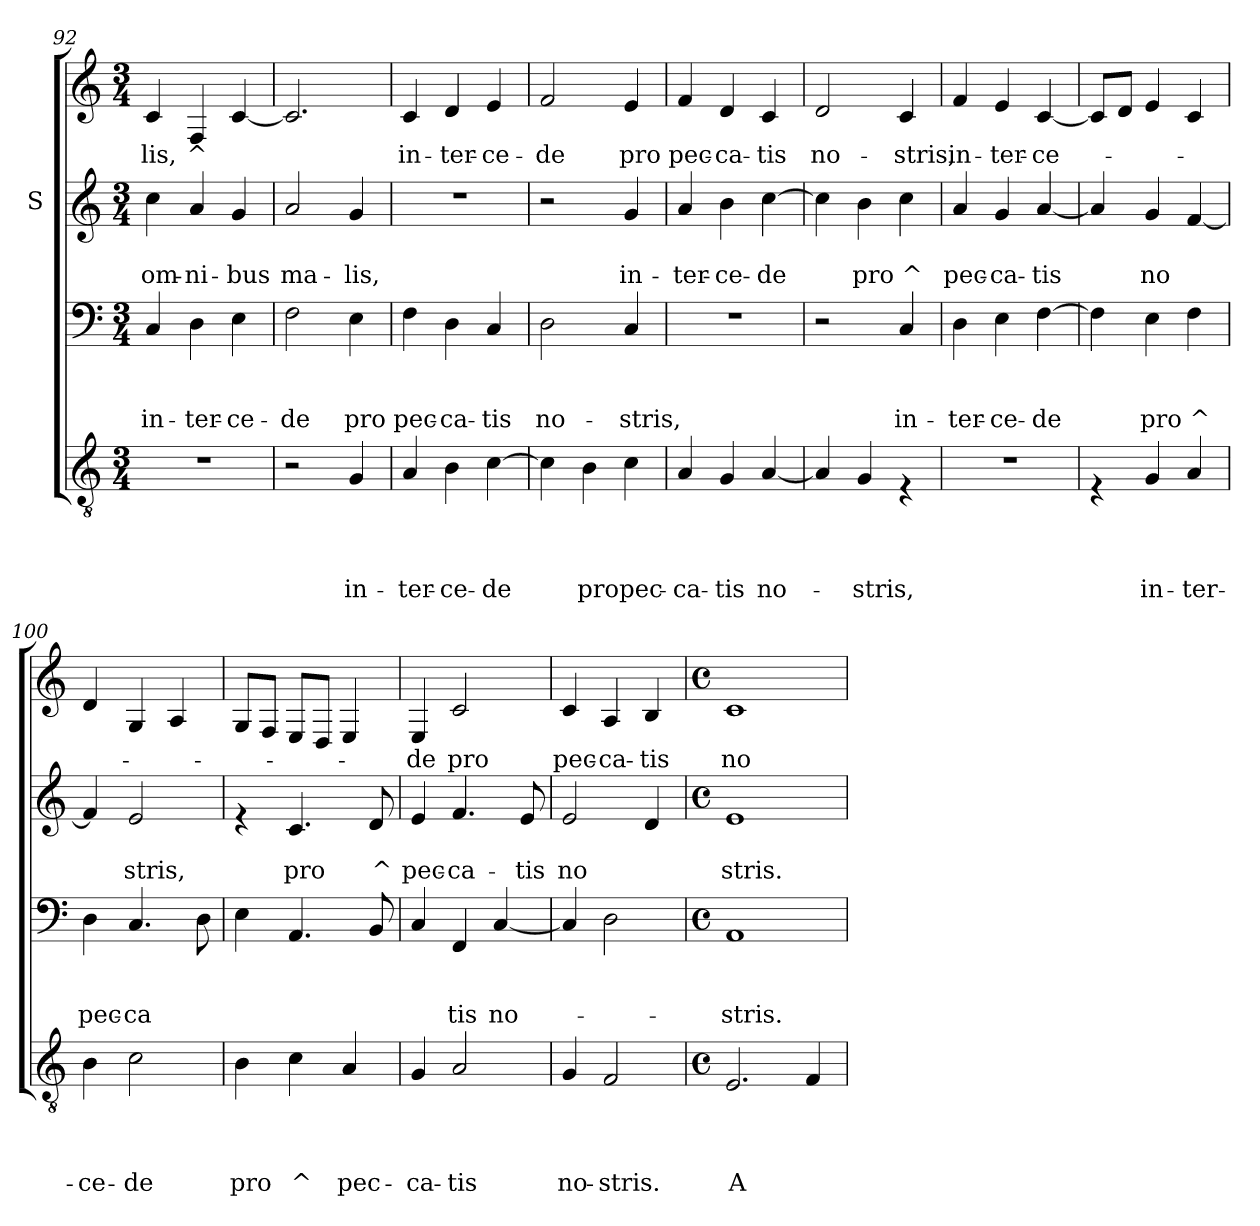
**kern	**text	**text	**text	**text	**kern	**text	**text	**text	**kern	**text	**text	**kern	**text
*part4	*part4	*part4	*part4	*part4	*part3	*part3	*part3	*part3	*part2	*part2	*part2	*part1	*part1
*staff4	*staff4	*staff4	*staff4	*staff4	*staff3	*staff3	*staff3	*staff3	*staff2	*staff2	*staff2	*staff1	*staff1
*	*	*	*	*	*	*	*	*	*I"S	*	*	*	*
*clefGv2	*	*	*	*	*clefF4	*	*	*	*clefG2	*	*	*clefG2	*
*k[]	*	*	*	*	*k[]	*	*	*	*k[]	*	*	*k[]	*
*C:	*	*	*	*	*C:	*	*	*	*C:	*	*	*C:	*
*M3/4	*	*	*	*	*M3/4	*	*	*	*M3/4	*	*	*M3/4	*
=92	=92	=92	=92	=92	=92	=92	=92	=92	=92	=92	=92	=92	=92
!	!	!	!	!	!	!	!	!LO:LY:b	!	!	!LO:LY:b	!	!LO:LY:b
2.r	.	.	.	.	4C/	.	.	in-	4cc\	.	om-	4c/	-lis,
!	!	!	!	!	!	!	!	!LO:LY:b	!	!	!LO:LY:b	!	!LO:LY:b
.	.	.	.	.	4D\	.	.	-ter-	4a/	.	-ni-	4F/	^
!	!	!	!	!	!	!	!	!LO:LY:b	!	!	!LO:LY:b	!	!
.	.	.	.	.	4E\	.	.	-ce-	4g/	.	-bus	[<4c/	.
!!LO:PB:g=z
=93	=93	=93	=93	=93	=93	=93	=93	=93	=93	=93	=93	=93	=93
!	!	!	!	!	!	!	!	!LO:LY:b	!	!	!LO:LY:b	!	!
2r	.	.	.	.	2F\	.	.	-de	2a/	.	ma-	2.c/]	.
!	!	!	!	!LO:LY:b	!	!	!	!LO:LY:b	!	!	!LO:LY:b	!	!
4G/	.	.	.	in-	4E\	.	.	pro	4g/	.	-lis,	.	.
=94	=94	=94	=94	=94	=94	=94	=94	=94	=94	=94	=94	=94	=94
!	!	!	!	!LO:LY:b	!	!	!	!LO:LY:b	!	!	!	!	!LO:LY:b
4A/	.	.	.	-ter-	4F\	.	.	pec-	2.r	.	.	4c/	in-
!	!	!	!	!LO:LY:b	!	!	!	!LO:LY:b	!	!	!	!	!LO:LY:b
4B\	.	.	.	-ce-	4D\	.	.	-ca-	.	.	.	4d/	-ter-
!	!	!	!	!LO:LY:b	!	!	!	!LO:LY:b	!	!	!	!	!LO:LY:b
[>4c\	.	.	.	-de	4C/	.	.	-tis	.	.	.	4e/	-ce-
=95	=95	=95	=95	=95	=95	=95	=95	=95	=95	=95	=95	=95	=95
!	!	!	!	!	!	!	!	!LO:LY:b	!	!	!	!	!LO:LY:b
4c\]	.	.	.	.	2D\	.	.	no-	2r	.	.	2f/	-de
!	!	!	!	!LO:LY:b	!	!	!	!	!	!	!	!	!
4B\	.	.	.	pro	.	.	.	.	.	.	.	.	.
!	!	!	!	!LO:LY:b	!	!	!	!LO:LY:b	!	!	!LO:LY:b	!	!LO:LY:b
4c\	.	.	.	pec-	4C/	.	.	-stris,	4g/	.	in-	4e/	pro
=96	=96	=96	=96	=96	=96	=96	=96	=96	=96	=96	=96	=96	=96
!	!	!	!	!LO:LY:b	!	!	!	!	!	!	!LO:LY:b	!	!LO:LY:b
4A/	.	.	.	-ca-	2.r	.	.	.	4a/	.	-ter-	4f/	pec-
!	!	!	!	!LO:LY:b	!	!	!	!	!	!	!LO:LY:b	!	!LO:LY:b
4G/	.	.	.	-tis	.	.	.	.	4b\	.	-ce-	4d/	-ca-
!	!	!	!	!LO:LY:b	!	!	!	!	!	!	!LO:LY:b	!	!LO:LY:b
[<4A/	.	.	.	no-	.	.	.	.	[>4cc\	.	-de	4c/	-tis
=97	=97	=97	=97	=97	=97	=97	=97	=97	=97	=97	=97	=97	=97
!	!	!	!	!	!	!	!	!	!	!	!	!	!LO:LY:b
4A/]	.	.	.	.	2r	.	.	.	4cc\]	.	.	2d/	no-
!	!	!	!	!LO:LY:b	!	!	!	!	!	!	!LO:LY:b	!	!
4G/	.	.	.	-stris,	.	.	.	.	4b\	.	pro	.	.
!	!	!	!	!	!	!	!	!LO:LY:b	!	!	!LO:LY:b	!	!LO:LY:b
4rE	.	.	.	.	4C/	.	.	in-	4cc\	.	^	4c/	-stris,
=98	=98	=98	=98	=98	=98	=98	=98	=98	=98	=98	=98	=98	=98
!	!	!	!	!	!	!	!	!LO:LY:b	!	!	!LO:LY:b	!	!LO:LY:b
2.r	.	.	.	.	4D\	.	.	-ter-	4a/	.	pec-	4f/	in-
!	!	!	!	!	!	!	!	!LO:LY:b	!	!	!LO:LY:b	!	!LO:LY:b
.	.	.	.	.	4E\	.	.	-ce-	4g/	.	-ca-	4e/	-ter-
!	!	!	!	!	!	!	!	!LO:LY:b	!	!	!LO:LY:b	!	!LO:LY:b
.	.	.	.	.	[>4F\	.	.	-de	[<4a/	.	-tis	[<4c/	-ce-
!!LO:LB:g=z
=99	=99	=99	=99	=99	=99	=99	=99	=99	=99	=99	=99	=99	=99
4rE	.	.	.	.	4F\]	.	.	.	4a/]	.	.	8c/L]	.
.	.	.	.	.	.	.	.	.	.	.	.	8d/J	.
!	!	!	!	!LO:LY:b	!	!	!	!LO:LY:b	!	!	!LO:LY:b	!	!
4G/	.	.	.	in-	4E\	.	.	pro	4g/	.	no	4e/	.
!	!	!	!	!LO:LY:b	!	!	!	!LO:LY:b	!	!	!	!	!
4A/	.	.	.	-ter-	4F\	.	.	^	[<4f/	.	.	4c/	.
=100	=100	=100	=100	=100	=100	=100	=100	=100	=100	=100	=100	=100	=100
!	!	!	!	!LO:LY:b	!	!	!	!LO:LY:b	!	!	!	!	!
4B\	.	.	.	-ce-	4D\	.	.	pec-	4f/]	.	.	4d/	.
!	!	!	!	!LO:LY:b	!	!	!	!LO:LY:b	!	!	!LO:LY:b	!	!
2c\	.	.	.	-de	4.C/	.	.	-ca	2e/	.	stris,	4G/	.
.	.	.	.	.	.	.	.	.	.	.	.	4A/	.
.	.	.	.	.	8D\	.	.	.	.	.	.	.	.
=101	=101	=101	=101	=101	=101	=101	=101	=101	=101	=101	=101	=101	=101
!	!	!	!	!LO:LY:b	!	!	!	!	!	!	!	!	!
4B\	.	.	.	pro	4E\	.	.	.	4re	.	.	8G/L	.
.	.	.	.	.	.	.	.	.	.	.	.	8F/J	.
!	!	!	!	!LO:LY:b	!	!	!	!	!	!	!LO:LY:b	!	!
4c\	.	.	.	^	4.AA/	.	.	.	4.c/	.	pro	8E/L	.
.	.	.	.	.	.	.	.	.	.	.	.	8D/J	.
!	!	!	!	!LO:LY:b	!	!	!	!	!	!	!	!	!
4A/	.	.	.	pec-	.	.	.	.	.	.	.	4E/	.
!	!	!	!	!	!	!	!	!	!	!	!LO:LY:b	!	!
.	.	.	.	.	8BB/	.	.	.	8d/	.	^	.	.
=102	=102	=102	=102	=102	=102	=102	=102	=102	=102	=102	=102	=102	=102
!	!	!	!	!LO:LY:b	!	!	!	!	!	!	!LO:LY:b	!	!LO:LY:b
4G/	.	.	.	-ca-	4C/	.	.	.	4e/	.	pec-	4E/	-de
!	!	!	!	!LO:LY:b	!	!	!	!LO:LY:b	!	!	!LO:LY:b	!	!LO:LY:b
2A/	.	.	.	-tis	4FF/	.	.	tis	4.f/	.	-ca-	2c/	pro
!	!	!	!	!	!	!	!	!LO:LY:b	!	!	!	!	!
.	.	.	.	.	[<4C/	.	.	no-	.	.	.	.	.
!	!	!	!	!	!	!	!	!	!	!	!LO:LY:b	!	!
.	.	.	.	.	.	.	.	.	8e/	.	-tis	.	.
=103	=103	=103	=103	=103	=103	=103	=103	=103	=103	=103	=103	=103	=103
!	!	!	!	!LO:LY:b	!	!	!	!	!	!	!LO:LY:b	!	!LO:LY:b
4G/	.	.	.	no-	4C/]	.	.	.	2e/	.	no	4c/	pec-
!	!	!	!	!LO:LY:b	!	!	!	!	!	!	!	!	!LO:LY:b
2F/	.	.	.	-stris.	2D\	.	.	.	.	.	.	4A/	-ca-
!	!	!	!	!	!	!	!	!	!	!	!	!	!LO:LY:b
.	.	.	.	.	.	.	.	.	4d/	.	.	4B/	-tis
!!LO:LB:g=z
=104	=104	=104	=104	=104	=104	=104	=104	=104	=104	=104	=104	=104	=104
*M4/4	*	*	*	*	*M4/4	*	*	*	*M4/4	*	*	*M4/4	*
*met(c)	*	*	*	*	*met(c)	*	*	*	*met(c)	*	*	*met(c)	*
*	*	*	*	*	*	*	*	*	*	*	*	*MM120	*
!	!	!	!	!LO:LY:b	!	!	!	!LO:LY:b	!	!	!LO:LY:b	!	!LO:LY:b
2.E/	.	.	.	A	1AA	.	.	-stris.	1e	.	stris.	1c	no-
4F/	.	.	.	.	.	.	.	.	.	.	.	.	.
=	=	=	=	=	=	=	=	=	=	=	=	=	=
*-	*-	*-	*-	*-	*-	*-	*-	*-	*-	*-	*-	*-	*-
